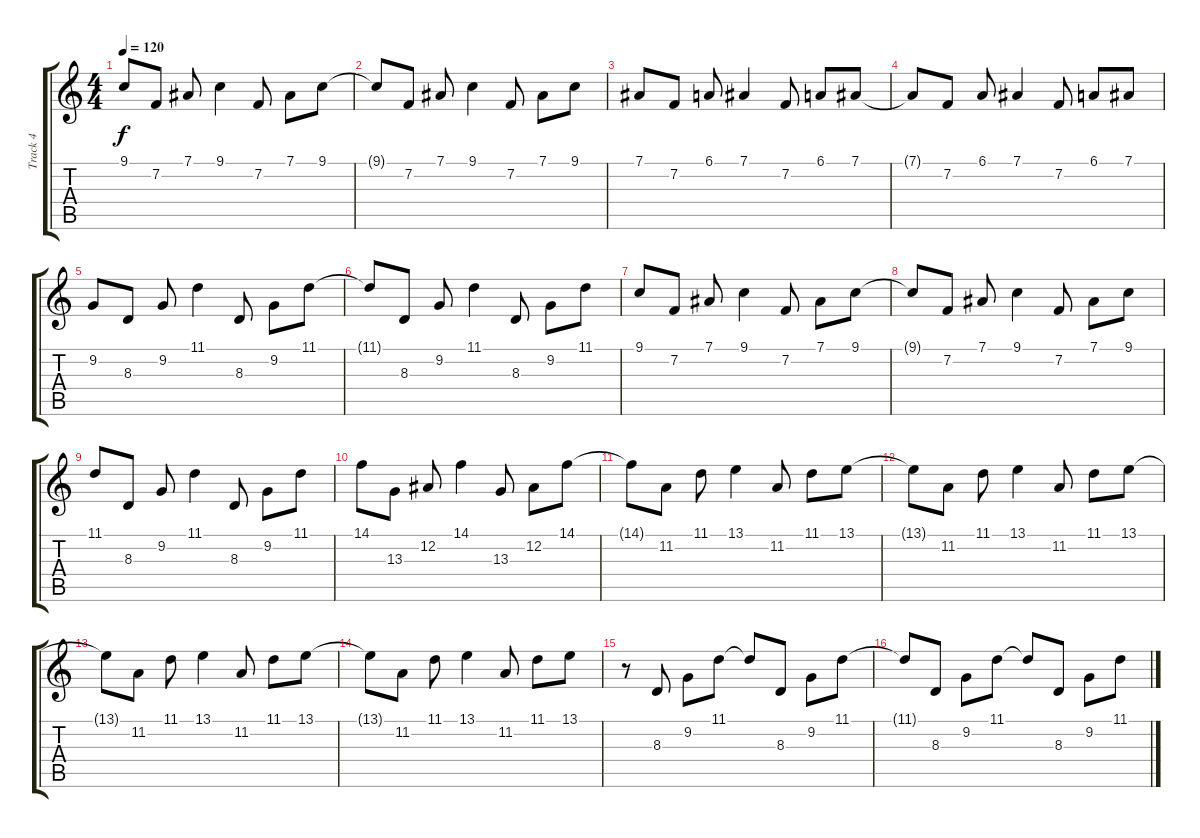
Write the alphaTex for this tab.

\track ("Track 4" "Track 4") {instrument acousticgrandpiano}
\staff {score tabs}
\tuning (Eb4 Bb3 Gb3 Db3 Ab2 Eb2) {hide}
\ts (4 4)
\tempo 120
\clef g2
\ks c
9.1.8{dy f} 7.2.8 7.1.8 9.1.4 7.2.8 7.1.8 9.1.8 |
9.1{t}.8 7.2.8 7.1.8 9.1.4 7.2.8 7.1.8 9.1.8 |
7.1.8 7.2.8 6.1.8 7.1.4 7.2.8 6.1.8 7.1.8 |
7.1{t}.8 7.2.8 6.1.8 7.1.4 7.2.8 6.1.8 7.1.8 |
9.2.8 8.3.8 9.2.8 11.1.4 8.3.8 9.2.8 11.1.8 |
11.1{t}.8 8.3.8 9.2.8 11.1.4 8.3.8 9.2.8 11.1.8 |
9.1.8 7.2.8 7.1.8 9.1.4 7.2.8 7.1.8 9.1.8 |
9.1{t}.8 7.2.8 7.1.8 9.1.4 7.2.8 7.1.8 9.1.8 |
11.1.8 8.3.8 9.2.8 11.1.4 8.3.8 9.2.8 11.1.8 |
14.1.8 13.3.8 12.2.8 14.1.4 13.3.8 12.2.8 14.1.8 |
14.1{t}.8 11.2.8 11.1.8 13.1.4 11.2.8 11.1.8 13.1.8 |
13.1{t}.8 11.2.8 11.1.8 13.1.4 11.2.8 11.1.8 13.1.8 |
13.1{t}.8 11.2.8 11.1.8 13.1.4 11.2.8 11.1.8 13.1.8 |
13.1{t}.8 11.2.8 11.1.8 13.1.4 11.2.8 11.1.8 13.1.8 |
r.8 8.3.8 9.2.8 11.1.8 11.1{t}.8 8.3.8 9.2.8 11.1.8 |
11.1{t}.8 8.3.8 9.2.8 11.1.8 11.1{t}.8 8.3.8 9.2.8 11.1.8
